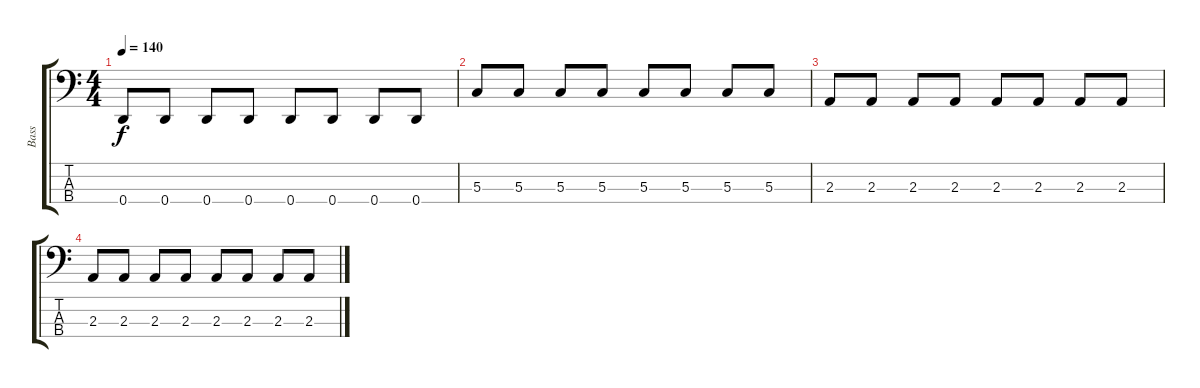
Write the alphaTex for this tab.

\track ("Bass" "Bass") {instrument electricbassfinger}
\staff {score tabs}
\tuning (F2 C2 G1 D1) {hide}
\ts (4 4)
\tempo 140
\clef f4
\ks c
0.4.8{dy f volume 7} 0.4.8 0.4.8 0.4.8 0.4.8 0.4.8 0.4.8 0.4.8 |
5.3.8{volume 6} 5.3.8 5.3.8 5.3.8 5.3.8 5.3.8 5.3.8 5.3.8 |
2.3.8 2.3.8 2.3.8 2.3.8 2.3.8 2.3.8 2.3.8 2.3.8 |
2.3.8{volume 4} 2.3.8 2.3.8 2.3.8 2.3.8 2.3.8 2.3.8 2.3.8
